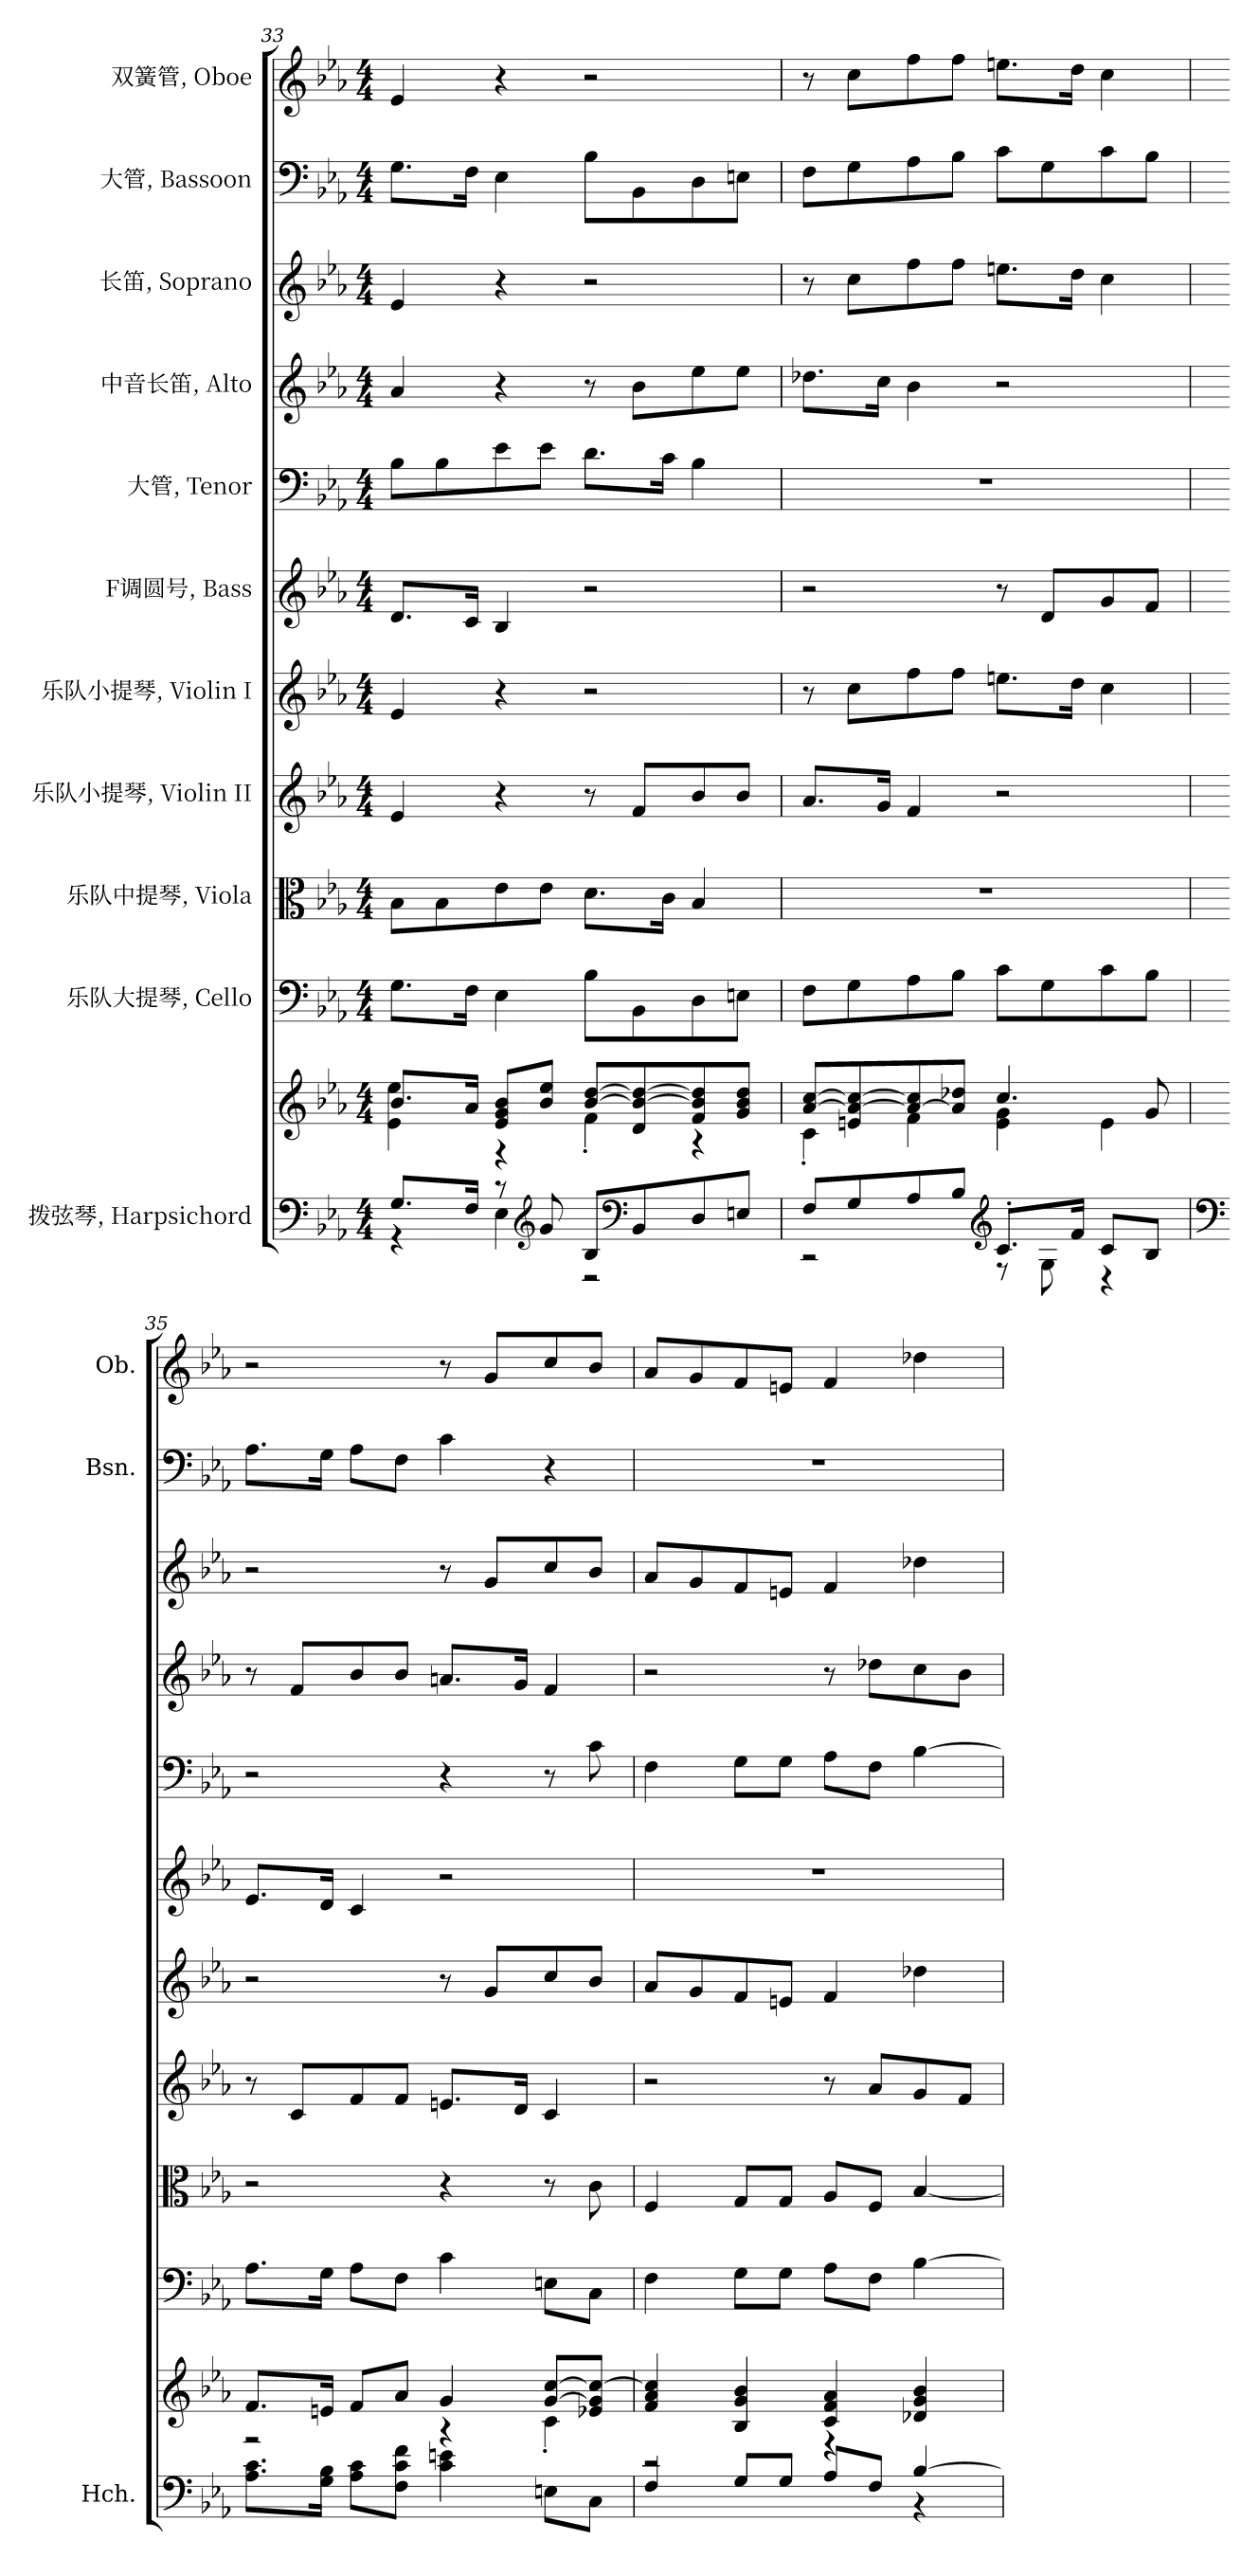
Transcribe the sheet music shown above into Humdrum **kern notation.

**kern	**kern	**kern	**kern	**kern	**kern	**kern	**kern	**kern	**kern	**kern	**kern
*part11	*part11	*part10	*part9	*part8	*part7	*part6	*part5	*part4	*part3	*part2	*part1
*staff12	*staff11	*staff10	*staff9	*staff8	*staff7	*staff6	*staff5	*staff4	*staff3	*staff2	*staff1
*I"拨弦琴, Harpsichord	*	*I"乐队大提琴, Cello	*I"乐队中提琴, Viola	*I"乐队小提琴, Violin II	*I"乐队小提琴, Violin I	*I"F调圆号, Bass	*I"大管, Tenor	*I"中音长笛, Alto	*I"长笛, Soprano	*I"大管, Bassoon	*I"双簧管, Oboe
*I'Hch.	*	*	*	*	*	*	*	*	*	*I'Bsn.	*I'Ob.
!!LO:PB:g=z
*clefF4	*clefG2	*clefF4	*clefC3	*clefG2	*clefG2	*clefG2	*clefF4	*clefG2	*clefG2	*clefF4	*clefG2
*	*	*	*	*	*	*ITrd4c7	*	*ITrd3c5	*	*	*
*k[b-e-a-]	*k[b-e-a-]	*k[b-e-a-]	*k[b-e-a-]	*k[b-e-a-]	*k[b-e-a-]	*k[b-e-a-d-]	*k[b-e-a-]	*k[b-e-]	*k[b-e-a-]	*k[b-e-a-]	*k[b-e-a-]
*M4/4	*M4/4	*M4/4	*M4/4	*M4/4	*M4/4	*M4/4	*M4/4	*M4/4	*M4/4	*M4/4	*M4/4
=33	=33	=33	=33	=33	=33	=33	=33	=33	=33	=33	=33
*^	*^	*	*	*	*	*	*	*	*	*	*
8.G/L	4r	8.b-/L	4e-\ 4ee-\	8.G\L	8B-\L	4e-/	4e-/	8.G/L	8B-\L	4e-/	4e-/	8.G\L	4e-/
.	.	.	.	.	8B-\	.	.	.	8B-\	.	.	.	.
16F/Jk	.	16a-/Jk	.	16F\Jk	.	.	.	16F/Jk	.	.	.	16F\Jk	.
8r	4E-\	8e-/ 8g/ 8b-/L	4r	4E-\	8e-\	4r	4r	4E-/	8e-\	4r	4r	4E-\	4r
*clefG2	*	*	*	*	*	*	*	*	*	*	*	*	*
8g/	.	8b-/ 8ee-/J	.	.	8e-\J	.	.	.	8e-\J	.	.	.	.
8B-/L	2r	[8b-/ [8dd/L	4f'\	8B-\L	8.d\L	8r	2r	2r	8.d\L	8r	2r	8B-\L	2r
*clefF4	*	*	*	*	*	*	*	*	*	*	*	*	*
8BB-/	.	8d/ 8b-/_ 8dd/_	.	8BB-\	.	8f/L	.	.	.	8f\L	.	8BB-\	.
.	.	.	.	.	16c\Jk	.	.	.	16c\Jk	.	.	.	.
8D/	.	8f/ 8b-/] 8dd/]	4r	8D\	4B-/	8b-/	.	.	4B-\	8b-\	.	8D\	.
8En/J	.	8g/ 8b-/ 8dd/J	.	8En\J	.	8b-/J	.	.	.	8b-\J	.	8En\J	.
=34	=34	=34	=34	=34	=34	=34	=34	=34	=34	=34	=34	=34	=34
8F/L	2r	[8a-/ [8cc/L	4c'\	8F\L	1r	8.a-/L	8r	2r	1r	8.a-X\L	8r	8F\L	8r
8G/	.	8en/ 8a-/_ 8cc/_	.	8G\	.	.	8cc\L	.	.	.	8cc\L	8G\	8cc\L
.	.	.	.	.	.	16g/Jk	.	.	.	16g\Jk	.	.	.
8A-/	.	8a-/_ 8cc/]	4f\	8A-\	.	4f/	8ff\	.	.	4f\	8ff\	8A-\	8ff\
8B-/J	.	8a-/] 8dd-X/J	.	8B-\J	.	.	8ff\J	.	.	.	8ff\J	8B-\J	8ff\J
*clefG2	*	*	*	*	*	*	*	*	*	*	*	*	*
8.c'/L	8r	4.cc/	4e\ 4g\	8c\L	.	2r	8.een\L	8r	.	2r	8.een\L	8c\L	8.een\L
.	8G\	.	.	8G\	.	.	.	8G/L	.	.	.	8G\	.
16f/Jk	.	.	.	.	.	.	16dd\Jk	.	.	.	16dd\Jk	.	16dd\Jk
8c/L	4r	.	4e\	8c\	.	.	4cc\	8c/	.	.	4cc\	8c\	4cc\
8B-/J	.	8g/	.	8B-\J	.	.	.	8B-/J	.	.	.	8B-\J	.
*v	*v	*	*	*	*	*	*	*	*	*	*	*	*
!!LO:PB:g=z
=35	=35	=35	=35	=35	=35	=35	=35	=35	=35	=35	=35	=35
*clefF4	*	*	*	*	*	*	*	*	*	*	*	*
8.A-\ 8.c\L	8.f/L	2r	8.A-\L	2r	8r	2r	8.A-/L	2r	8r	2r	8.A-\L	2r
.	.	.	.	.	8c/L	.	.	.	8c/L	.	.	.
16G\ 16B-\Jk	16en/Jk	.	16G\Jk	.	.	.	16G/Jk	.	.	.	16G\Jk	.
8A-\ 8c\L	8f/L	.	8A-\L	.	8f/	.	4F/	.	8f/	.	8A-\L	.
8F\ 8c\ 8f\J	8a-/J	.	8F\J	.	8f/J	.	.	.	8f/J	.	8F\J	.
4c\ 4en\	4g/	4r	4c\	4r	8.en/L	8r	2r	4r	8.en/L	8r	4c\	8r
.	.	.	.	.	.	8g/L	.	.	.	8g/L	.	8g/L
.	.	.	.	.	16d/Jk	.	.	.	16d/Jk	.	.	.
8En\L	[8g/ [8cc/L	4c'\	8En\L	8r	4c/	8cc/	.	8r	4c/	8cc/	4r	8cc/
8C\J	8e-X/ 8g/] 8cc/_J	.	8C\J	8c\	.	8b-/J	.	8c\	.	8b-/J	.	8b-/J
*	*v	*v	*	*	*	*	*	*	*	*	*	*
=36	=36	=36	=36	=36	=36	=36	=36	=36	=36	=36	=36
*^	*	*	*	*	*	*	*	*	*	*	*
2r	4F/	4f/ 4a-/ 4cc/]	4F\	4F/	2r	8a-/L	1r	4F\	2r	8a-/L	1r	8a-/L
.	.	.	.	.	.	8g/	.	.	.	8g/	.	8g/
.	8G/L	4B-/ 4g/ 4b-/	8G\L	8G/L	.	8f/	.	8G\L	.	8f/	.	8f/
.	8G/J	.	8G\J	8G/J	.	8en/J	.	8G\J	.	8en/J	.	8en/J
4r	8A-/L	4c/ 4f/ 4a-/	8A-\L	8A-/L	8r	4f/	.	8A-\L	8r	4f/	.	4f/
.	8F/J	.	8F\J	8F/J	8a-/L	.	.	8F\J	8a-X\L	.	.	.
[4B-/	4r	4d-X/ 4g/ 4b-/	[4B-\	[4B-/	8g/	4dd-X\	.	[4B-\	8g\	4dd-X\	.	4dd-X\
.	.	.	.	.	8f/J	.	.	.	8f\J	.	.	.
*v	*v	*	*	*	*	*	*	*	*	*	*	*
=	=	=	=	=	=	=	=	=	=	=	=
*-	*-	*-	*-	*-	*-	*-	*-	*-	*-	*-	*-
